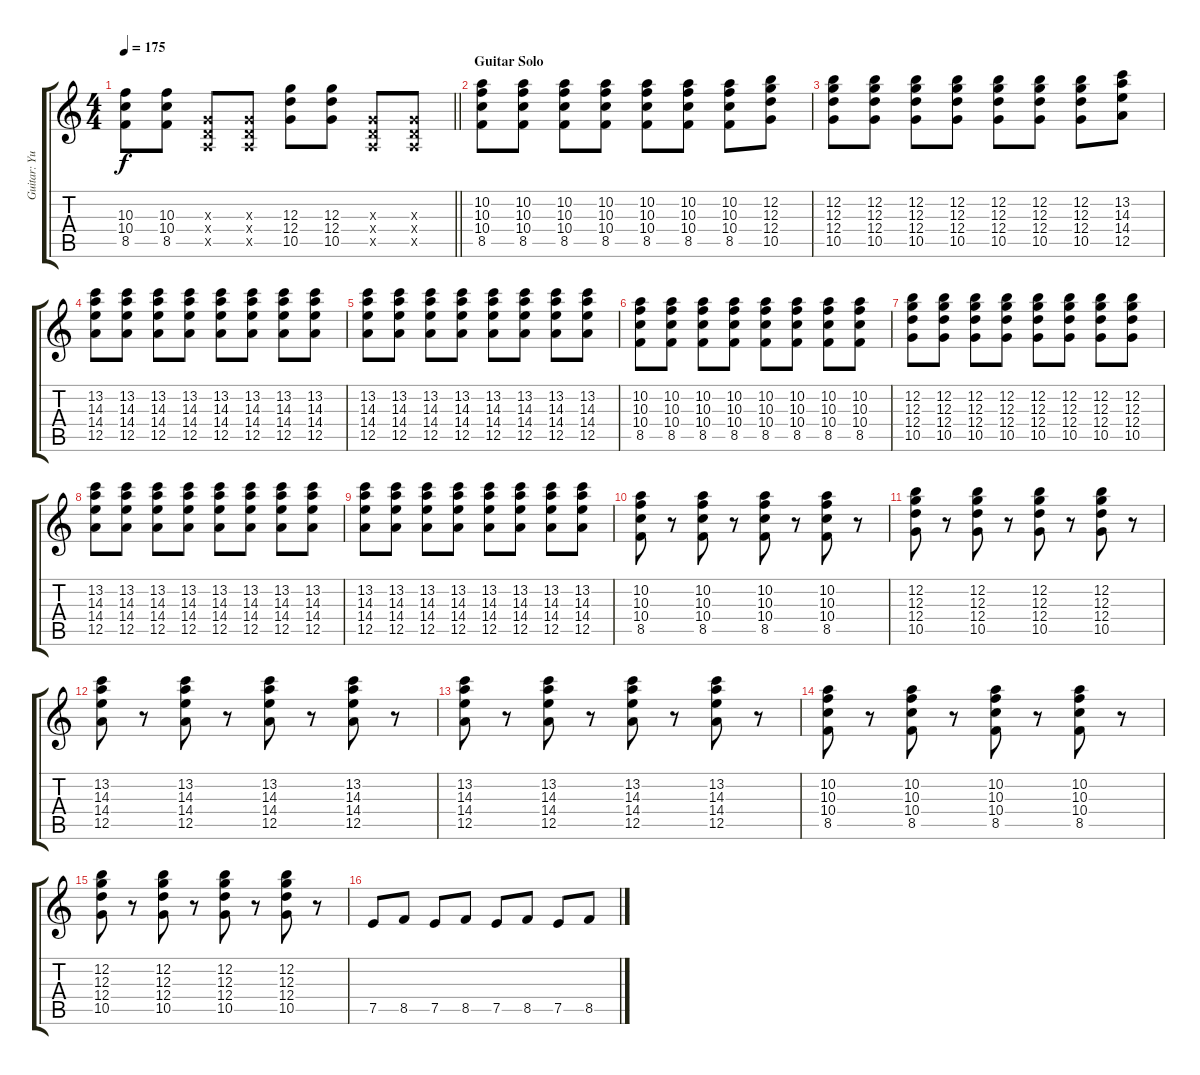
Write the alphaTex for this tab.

\track ("Guitar: Yui Hirasawa" "Guitar: Yu") {instrument electricguitarclean}
\staff {score tabs}
\tuning (E4 B3 G3 D3 A2 E2) {hide}
\ts (4 4)
\tempo 175
\clef g2
\barLineRight lightlight
\ks c
(10.3 10.4 8.5).8{dy f} (10.3 10.4 8.5).8 (0.3{x} 0.4{x} 0.5{x}).8 (0.3{x} 0.4{x} 0.5{x}).8 (12.3 12.4 10.5).8 (12.3 12.4 10.5).8 (0.3{x} 0.4{x} 0.5{x}).8 (0.3{x} 0.4{x} 0.5{x}).8 |
\section ("" "Guitar Solo")
(10.2 10.3 10.4 8.5).8 (10.2 10.3 10.4 8.5).8 (10.2 10.3 10.4 8.5).8 (10.2 10.3 10.4 8.5).8 (10.2 10.3 10.4 8.5).8 (10.2 10.3 10.4 8.5).8 (10.2 10.3 10.4 8.5).8 (12.2 12.3 12.4 10.5).8 |
(12.2 12.3 12.4 10.5).8 (12.2 12.3 12.4 10.5).8 (12.2 12.3 12.4 10.5).8 (12.2 12.3 12.4 10.5).8 (12.2 12.3 12.4 10.5).8 (12.2 12.3 12.4 10.5).8 (12.2 12.3 12.4 10.5).8 (13.2 14.3 14.4 12.5).8 |
(13.2 14.3 14.4 12.5).8 (13.2 14.3 14.4 12.5).8 (13.2 14.3 14.4 12.5).8 (13.2 14.3 14.4 12.5).8 (13.2 14.3 14.4 12.5).8 (13.2 14.3 14.4 12.5).8 (13.2 14.3 14.4 12.5).8 (13.2 14.3 14.4 12.5).8 |
(13.2 14.3 14.4 12.5).8 (13.2 14.3 14.4 12.5).8 (13.2 14.3 14.4 12.5).8 (13.2 14.3 14.4 12.5).8 (13.2 14.3 14.4 12.5).8 (13.2 14.3 14.4 12.5).8 (13.2 14.3 14.4 12.5).8 (13.2 14.3 14.4 12.5).8 |
(10.2 10.3 10.4 8.5).8 (10.2 10.3 10.4 8.5).8 (10.2 10.3 10.4 8.5).8 (10.2 10.3 10.4 8.5).8 (10.2 10.3 10.4 8.5).8 (10.2 10.3 10.4 8.5).8 (10.2 10.3 10.4 8.5).8 (10.2 10.3 10.4 8.5).8 |
(12.2 12.3 12.4 10.5).8 (12.2 12.3 12.4 10.5).8 (12.2 12.3 12.4 10.5).8 (12.2 12.3 12.4 10.5).8 (12.2 12.3 12.4 10.5).8 (12.2 12.3 12.4 10.5).8 (12.2 12.3 12.4 10.5).8 (12.2 12.3 12.4 10.5).8 |
(13.2 14.3 14.4 12.5).8 (13.2 14.3 14.4 12.5).8 (13.2 14.3 14.4 12.5).8 (13.2 14.3 14.4 12.5).8 (13.2 14.3 14.4 12.5).8 (13.2 14.3 14.4 12.5).8 (13.2 14.3 14.4 12.5).8 (13.2 14.3 14.4 12.5).8 |
(13.2 14.3 14.4 12.5).8 (13.2 14.3 14.4 12.5).8 (13.2 14.3 14.4 12.5).8 (13.2 14.3 14.4 12.5).8 (13.2 14.3 14.4 12.5).8 (13.2 14.3 14.4 12.5).8 (13.2 14.3 14.4 12.5).8 (13.2 14.3 14.4 12.5).8 |
(10.2 10.3 10.4 8.5).8 r.8 (10.2 10.3 10.4 8.5).8 r.8 (10.2 10.3 10.4 8.5).8 r.8 (10.2 10.3 10.4 8.5).8 r.8 |
(12.2 12.3 12.4 10.5).8 r.8 (12.2 12.3 12.4 10.5).8 r.8 (12.2 12.3 12.4 10.5).8 r.8 (12.2 12.3 12.4 10.5).8 r.8 |
(13.2 14.3 14.4 12.5).8 r.8 (13.2 14.3 14.4 12.5).8 r.8 (13.2 14.3 14.4 12.5).8 r.8 (13.2 14.3 14.4 12.5).8 r.8 |
(13.2 14.3 14.4 12.5).8 r.8 (13.2 14.3 14.4 12.5).8 r.8 (13.2 14.3 14.4 12.5).8 r.8 (13.2 14.3 14.4 12.5).8 r.8 |
(10.2 10.3 10.4 8.5).8 r.8 (10.2 10.3 10.4 8.5).8 r.8 (10.2 10.3 10.4 8.5).8 r.8 (10.2 10.3 10.4 8.5).8 r.8 |
(12.2 12.3 12.4 10.5).8 r.8 (12.2 12.3 12.4 10.5).8 r.8 (12.2 12.3 12.4 10.5).8 r.8 (12.2 12.3 12.4 10.5).8 r.8 |
7.5.8 8.5.8 7.5.8 8.5.8 7.5.8 8.5.8 7.5.8 8.5.8
